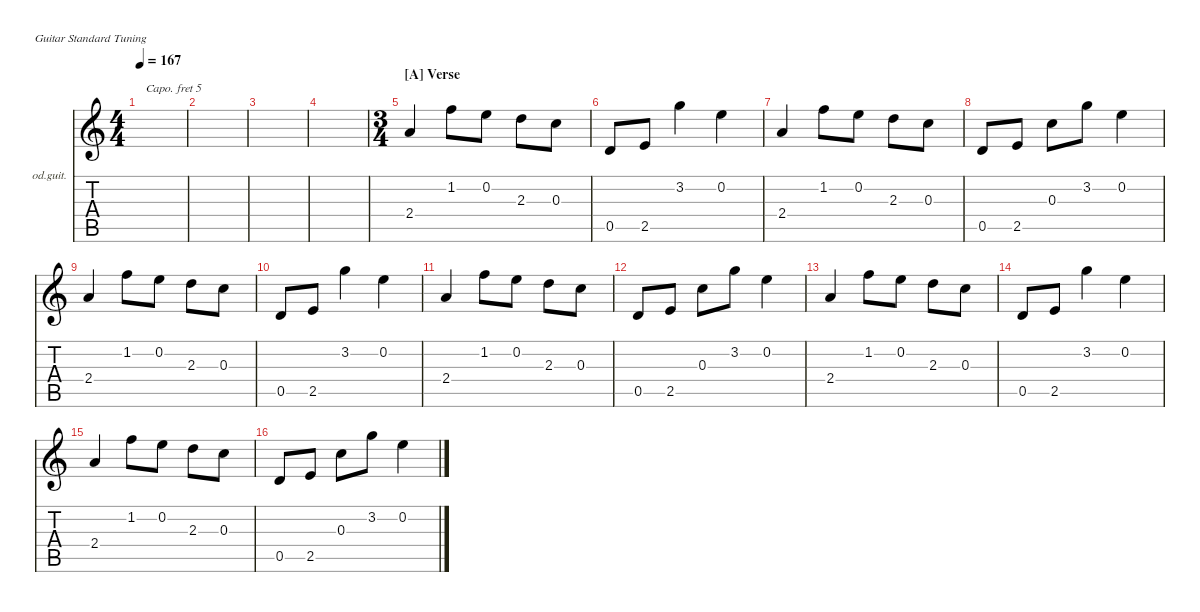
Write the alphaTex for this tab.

\hideDynamics
\bracketExtendMode nobrackets
\firstSystemTrackNameOrientation horizontal
\otherSystemsTrackNameOrientation horizontal
\track ("Main Gt." "od.guit.") {instrument overdrivenguitar}
\staff {score tabs}
\capo 5
\tuning (E4 B3 G3 D3 A2 E2)
\ts (4 4)
\tempo 167
\clef g2
\ks aminor
|
|
|
|
\ts (3 4)
\section ("A" "Verse")
2.4.4 1.2.8 0.2.8 2.3.8 0.3.8 |
0.5.8 2.5.8 3.2.4 0.2.4 |
2.4.4 1.2.8 0.2.8 2.3.8 0.3.8 |
0.5.8 2.5.8 0.3.8 3.2.8 0.2.4 |
2.4.4 1.2.8 0.2.8 2.3.8 0.3.8 |
0.5.8 2.5.8 3.2.4 0.2.4 |
2.4.4 1.2.8 0.2.8 2.3.8 0.3.8 |
0.5.8 2.5.8 0.3.8 3.2.8 0.2.4 |
2.4.4 1.2.8 0.2.8 2.3.8 0.3.8 |
0.5.8 2.5.8 3.2.4 0.2.4 |
2.4.4 1.2.8 0.2.8 2.3.8 0.3.8 |
0.5.8 2.5.8 0.3.8 3.2.8 0.2.4
